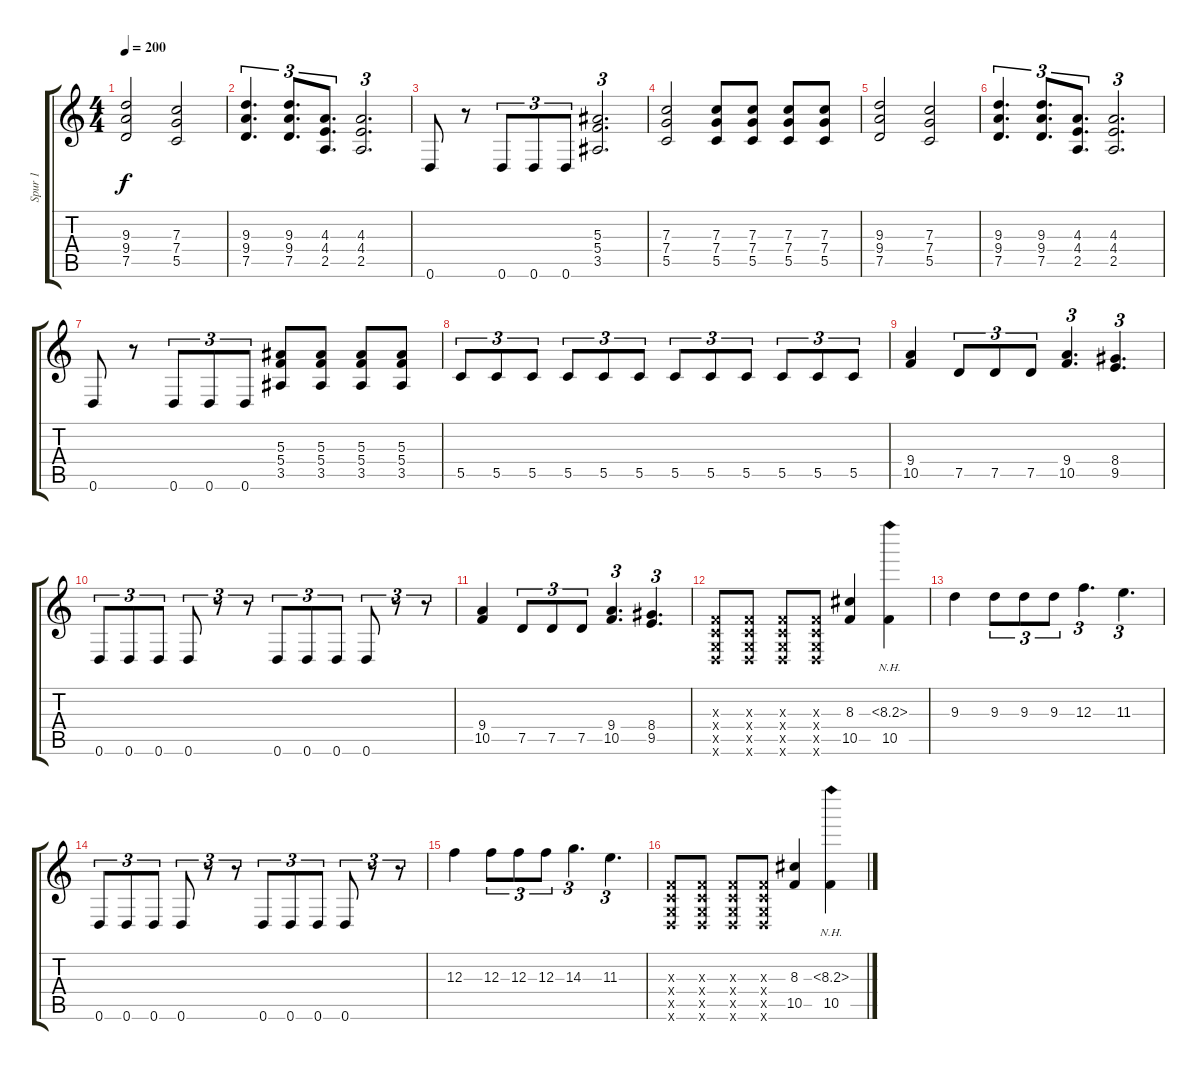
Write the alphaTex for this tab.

\track ("Spur 1" "Spur 1") {instrument distortionguitar}
\staff {score tabs}
\tuning (D4 A3 F3 C3 G2 D2) {hide}
\ts (4 4)
\tempo 200
\clef g2
\ks c
(9.3 9.4 7.5).2{dy f} (7.3 7.4 5.5).2 |
(9.3 9.4 7.5).4{d tu (3 2)} (9.3 9.4 7.5).8{d tu (3 2)} (4.3 4.4 2.5).8{d tu (3 2)} (4.3 4.4 2.5).2{d tu (3 2)} |
0.6.8 r.8 0.6.8{tu (3 2)} 0.6.8{tu (3 2)} 0.6.8{tu (3 2)} (5.3 5.4 3.5).2{d tu (3 2)} |
(7.3 7.4 5.5).2 (7.3 7.4 5.5).8 (7.3 7.4 5.5).8 (7.3 7.4 5.5).8 (7.3 7.4 5.5).8 |
(9.3 9.4 7.5).2 (7.3 7.4 5.5).2 |
(9.3 9.4 7.5).4{d tu (3 2)} (9.3 9.4 7.5).8{d tu (3 2)} (4.3 4.4 2.5).8{d tu (3 2)} (4.3 4.4 2.5).2{d tu (3 2)} |
0.6.8 r.8 0.6.8{tu (3 2)} 0.6.8{tu (3 2)} 0.6.8{tu (3 2)} (5.3 5.4 3.5).8 (5.3 5.4 3.5).8 (5.3 5.4 3.5).8 (5.3 5.4 3.5).8 |
5.5.8{tu (3 2)} 5.5.8{tu (3 2)} 5.5.8{tu (3 2)} 5.5.8{tu (3 2)} 5.5.8{tu (3 2)} 5.5.8{tu (3 2)} 5.5.8{tu (3 2)} 5.5.8{tu (3 2)} 5.5.8{tu (3 2)} 5.5.8{tu (3 2)} 5.5.8{tu (3 2)} 5.5.8{tu (3 2)} |
(9.4 10.5).4 7.5.8{tu (3 2)} 7.5.8{tu (3 2)} 7.5.8{tu (3 2)} (9.4 10.5).4{d tu (3 2)} (8.4 9.5).4{d tu (3 2)} |
0.6.8{tu (3 2)} 0.6.8{tu (3 2)} 0.6.8{tu (3 2)} 0.6.8{tu (3 2)} r.8{tu (3 2)} r.8{tu (3 2)} 0.6.8{tu (3 2)} 0.6.8{tu (3 2)} 0.6.8{tu (3 2)} 0.6.8{tu (3 2)} r.8{tu (3 2)} r.8{tu (3 2)} |
(9.4 10.5).4 7.5.8{tu (3 2)} 7.5.8{tu (3 2)} 7.5.8{tu (3 2)} (9.4 10.5).4{d tu (3 2)} (8.4 9.5).4{d tu (3 2)} |
(0.3{x} 0.4{x} 0.5{x} 0.6{x}).8 (0.3{x} 0.4{x} 0.5{x} 0.6{x}).8 (0.3{x} 0.4{x} 0.5{x} 0.6{x}).8 (0.3{x} 0.4{x} 0.5{x} 0.6{x}).8 (8.3 10.5).4 (8.3{nh} 10.5).4 |
9.3.4 9.3.8{tu (3 2)} 9.3.8{tu (3 2)} 9.3.8{tu (3 2)} 12.3.4{d tu (3 2)} 11.3.4{d tu (3 2)} |
0.6.8{tu (3 2)} 0.6.8{tu (3 2)} 0.6.8{tu (3 2)} 0.6.8{tu (3 2)} r.8{tu (3 2)} r.8{tu (3 2)} 0.6.8{tu (3 2)} 0.6.8{tu (3 2)} 0.6.8{tu (3 2)} 0.6.8{tu (3 2)} r.8{tu (3 2)} r.8{tu (3 2)} |
12.3.4 12.3.8{tu (3 2)} 12.3.8{tu (3 2)} 12.3.8{tu (3 2)} 14.3.4{d tu (3 2)} 11.3.4{d tu (3 2)} |
(0.3{x} 0.4{x} 0.5{x} 0.6{x}).8 (0.3{x} 0.4{x} 0.5{x} 0.6{x}).8 (0.3{x} 0.4{x} 0.5{x} 0.6{x}).8 (0.3{x} 0.4{x} 0.5{x} 0.6{x}).8 (8.3 10.5).4 (8.3{nh} 10.5).4
